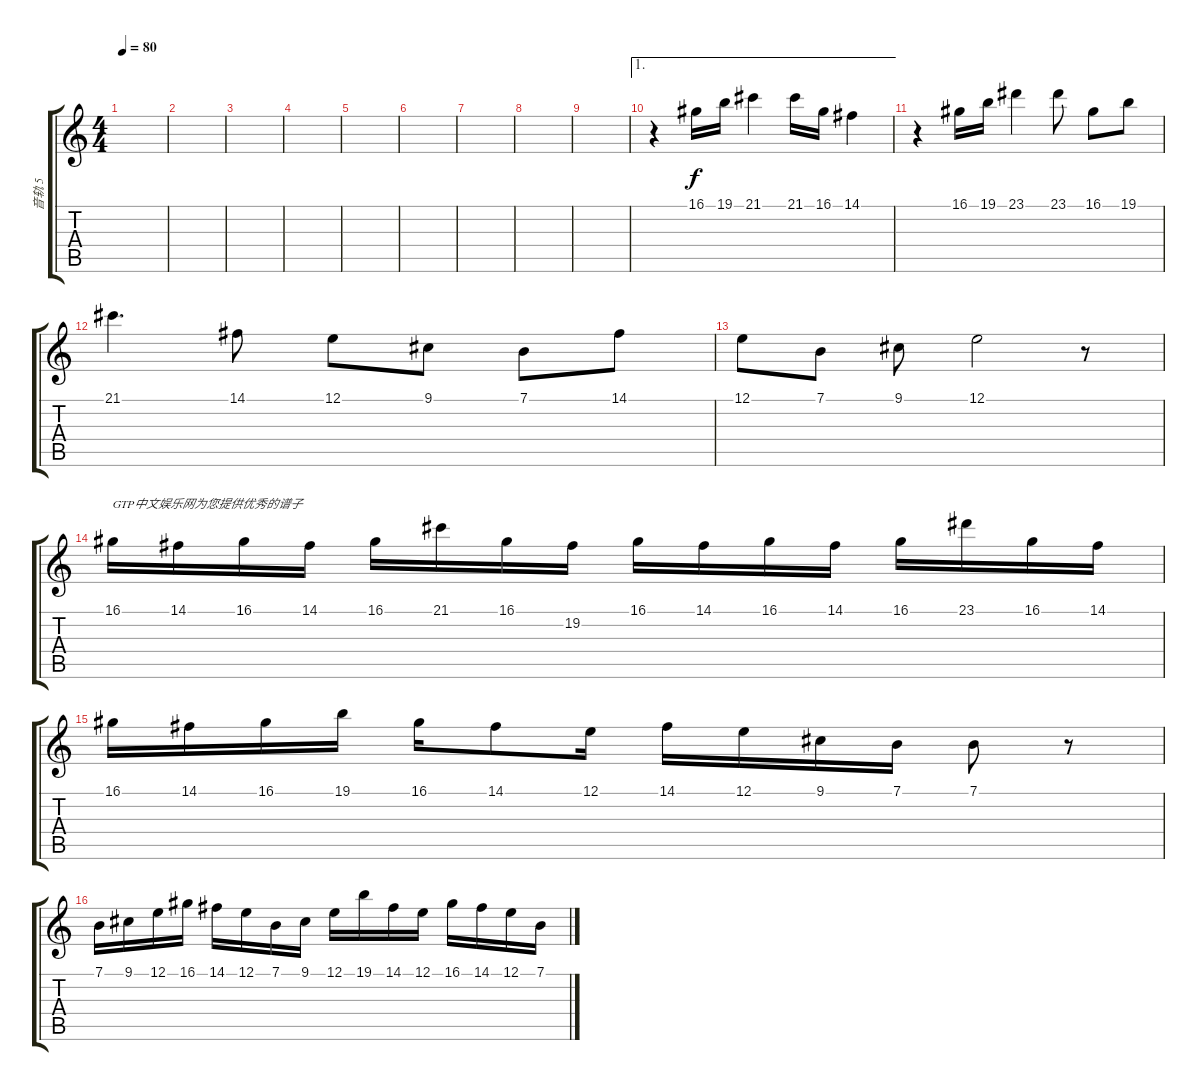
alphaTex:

\track ("音轨 5" "音轨 5") {instrument recorder}
\staff {score tabs}
\tuning (E4 B3 G3 D3 A2 E2) {hide}
\ts (4 4)
\tempo 80
\clef g2
\ks c
|
|
|
|
|
|
|
|
|
\ae 1
r.4 16.1.16 19.1.16 21.1.4 21.1.16 16.1.16 14.1.4 |
r.4 16.1.16 19.1.16 23.1.4 23.1.8 16.1.8 19.1.8 |
21.1.4{d} 14.1.8 12.1.8 9.1.8 7.1.8 14.1.8 |
12.1.8 7.1.8 9.1.8 12.1.2 r.8 |
16.1.16{txt "GTP中文娱乐网为您提供优秀的谱子"} 14.1.16 16.1.16 14.1.16 16.1.16 21.1.16 16.1.16 19.2.16 16.1.16 14.1.16 16.1.16 14.1.16 16.1.16 23.1.16 16.1.16 14.1.16 |
16.1.16 14.1.16 16.1.16 19.1.16 16.1.16 14.1.8 12.1.16 14.1.16 12.1.16 9.1.16 7.1.16 7.1.8 r.8 |
7.1.16 9.1.16 12.1.16 16.1.16 14.1.16 12.1.16 7.1.16 9.1.16 12.1.16 19.1.16 14.1.16 12.1.16 16.1.16 14.1.16 12.1.16 7.1.16
